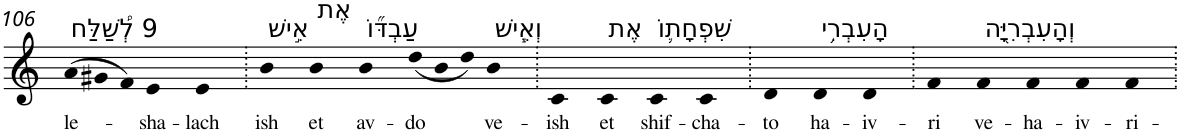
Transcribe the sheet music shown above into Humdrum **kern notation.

**kern	**text
*part1	*part1
*staff1	*staff1
*I"Piano	*
*I'Pno	*
!!LO:PB:g=z
*clefG2	*
*k[]	*
*Xtuplet	*
=106	=106
!LO:TX:a:t=9 לְ֠שַׁלַּח	!
!	!LO:LY:b
(>12a	le-
12g#X	.
12f)	.
!	!LO:LY:b
4e	-sha-
!	!LO:LY:b
4e	-lach
=107.	=107.
!LO:TX:a:t=אִ֣ישׁ	!
!	!LO:LY:b
4b	ish
!LO:TX:a:t=אֶת	!
!	!LO:LY:b
4b	et
!LO:TX:a:t=עַבְדּ֞וֹ	!
!	!LO:LY:b
4b	av-
!	!LO:LY:b
(<12dd	-do
12b	.
12dd)	.
!LO:TX:a:t=וְאִ֧ישׁ	!
!	!LO:LY:b
4b	ve-
=108.	=108.
!	!LO:LY:b
4c	-ish
!LO:TX:a:t=אֶת	!
!	!LO:LY:b
4c	et
!LO:TX:a:t=שִׁפְחָת֛וֹ	!
!	!LO:LY:b
4c	shif-
!	!LO:LY:b
4c	-cha-
=109.	=109.
!	!LO:LY:b
4d	-to
!LO:TX:a:t=הָעִבְרִ֥י	!
!	!LO:LY:b
4d	ha-
!	!LO:LY:b
4d	-iv-
=110.	=110.
!	!LO:LY:b
4f	-ri
!LO:TX:a:t=וְהָעִבְרִיָּ֖ה	!
!	!LO:LY:b
4f	ve-
!	!LO:LY:b
4f	-ha-
!	!LO:LY:b
4f	-iv-
!	!LO:LY:b
4f	-ri-
=.	=.
*-	*-
